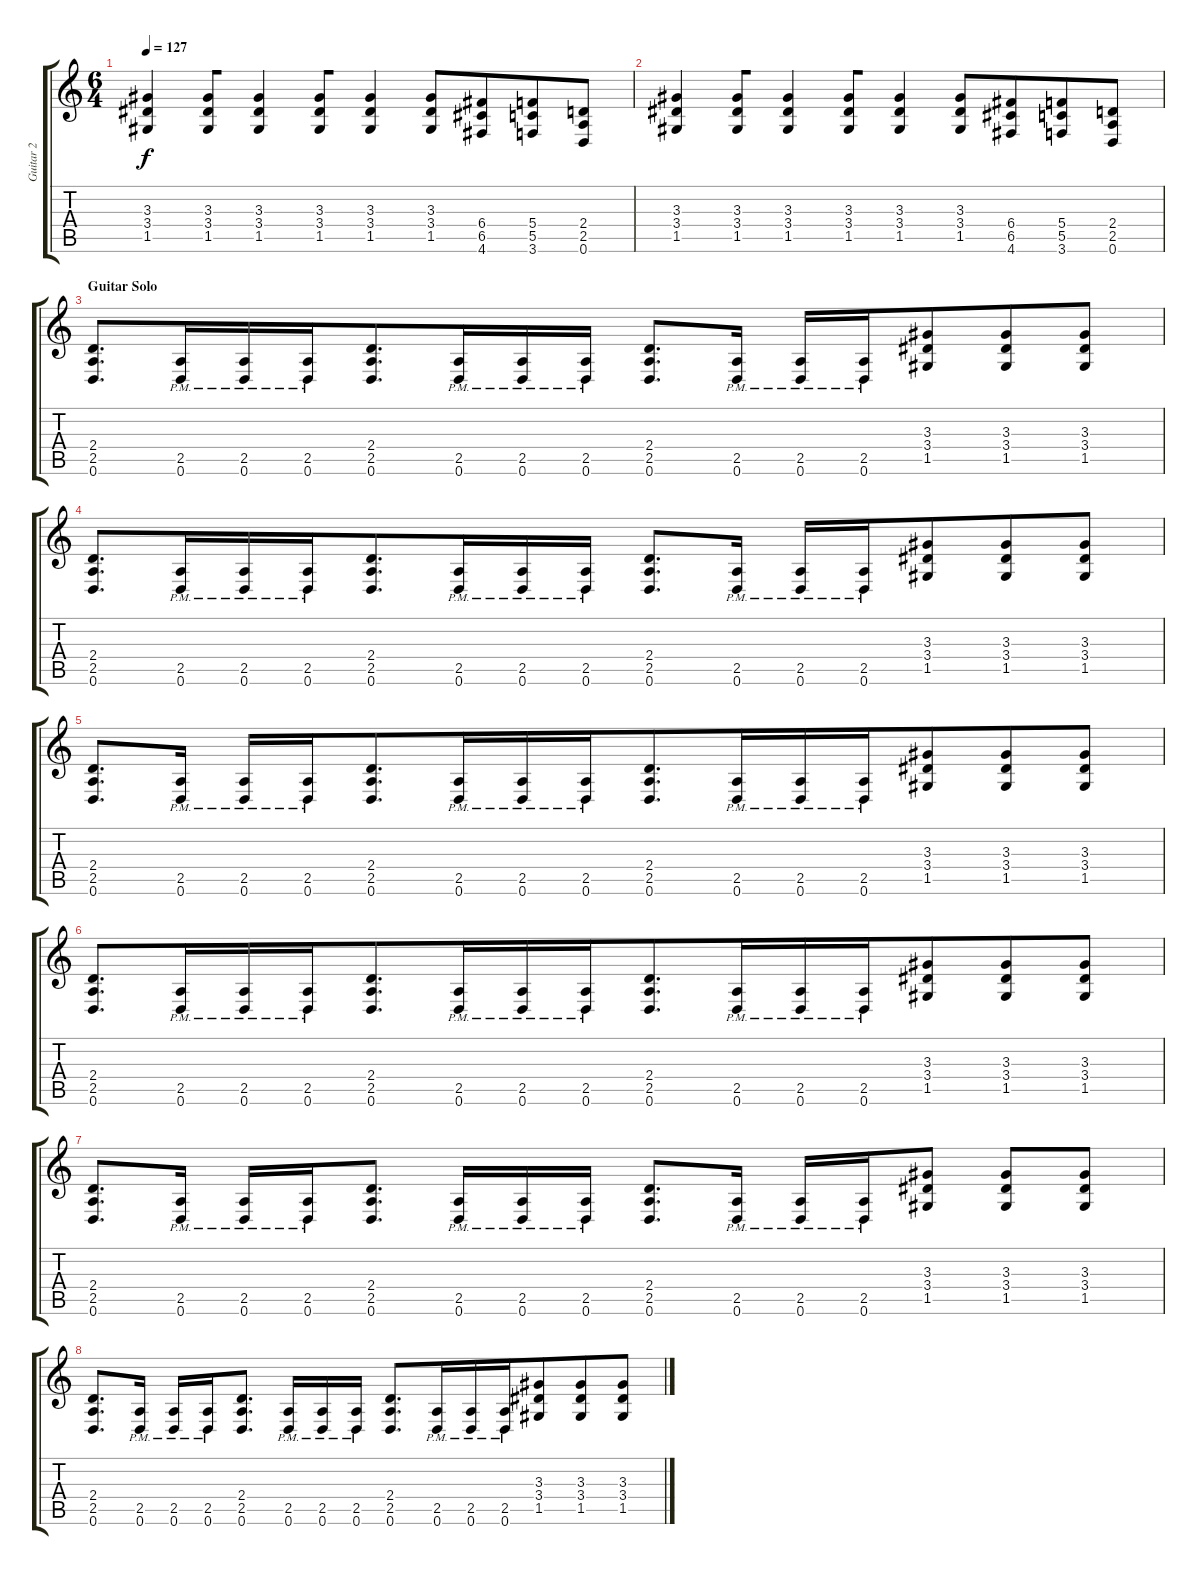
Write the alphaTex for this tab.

\track ("Guitar 2" "Guitar 2") {instrument distortionguitar}
\staff {score tabs}
\tuning (D4 A3 F3 C3 G2 D2) {hide}
\ts (6 4)
\tempo 127
\clef g2
\ks c
(3.3 3.4 1.5).4{dy f} (3.3 3.4 1.5).8{beam merge} (3.3 3.4 1.5).4{beam merge} (3.3 3.4 1.5).8{beam merge} (3.3 3.4 1.5).4 (3.3 3.4 1.5).8 (6.4 6.5 4.6).8{beam merge} (5.4 5.5 3.6).8 (2.4 2.5 0.6).8 |
(3.3 3.4 1.5).4{beam merge} (3.3 3.4 1.5).8{beam merge} (3.3 3.4 1.5).4 (3.3 3.4 1.5).8{beam merge} (3.3 3.4 1.5).4{beam merge} (3.3 3.4 1.5).8 (6.4 6.5 4.6).8{beam merge} (5.4 5.5 3.6).8{beam merge} (2.4 2.5 0.6).8 |
\section ("" "Guitar Solo")
(2.4 2.5 0.6).8{d beam merge} (2.5{pm} 0.6{pm}).16{beam merge} (2.5{pm} 0.6{pm}).16 (2.5{pm} 0.6{pm}).16{beam merge} (2.4 2.5 0.6).8{d beam merge} (2.5{pm} 0.6{pm}).16{beam merge} (2.5{pm} 0.6{pm}).16 (2.5{pm} 0.6{pm}).16 (2.4 2.5 0.6).8{d} (2.5{pm} 0.6{pm}).16 (2.5{pm} 0.6{pm}).16 (2.5{pm} 0.6{pm}).16{beam merge} (3.3 3.4 1.5).8{beam merge} (3.3 3.4 1.5).8 (3.3 3.4 1.5).8 |
(2.4 2.5 0.6).8{d beam merge} (2.5{pm} 0.6{pm}).16{beam merge} (2.5{pm} 0.6{pm}).16{beam merge} (2.5{pm} 0.6{pm}).16{beam merge} (2.4 2.5 0.6).8{d beam merge} (2.5{pm} 0.6{pm}).16{beam merge} (2.5{pm} 0.6{pm}).16{beam merge} (2.5{pm} 0.6{pm}).16 (2.4 2.5 0.6).8{d beam merge} (2.5{pm} 0.6{pm}).16 (2.5{pm} 0.6{pm}).16{beam merge} (2.5{pm} 0.6{pm}).16{beam merge} (3.3 3.4 1.5).8{beam merge} (3.3 3.4 1.5).8{beam merge} (3.3 3.4 1.5).8 |
(2.4 2.5 0.6).8{d beam merge} (2.5{pm} 0.6{pm}).16 (2.5{pm} 0.6{pm}).16{beam merge} (2.5{pm} 0.6{pm}).16 (2.4 2.5 0.6).8{d beam merge} (2.5{pm} 0.6{pm}).16{beam merge} (2.5{pm} 0.6{pm}).16 (2.5{pm} 0.6{pm}).16{beam merge} (2.4 2.5 0.6).8{d beam merge} (2.5{pm} 0.6{pm}).16{beam merge} (2.5{pm} 0.6{pm}).16{beam merge} (2.5{pm} 0.6{pm}).16 (3.3 3.4 1.5).8{beam merge} (3.3 3.4 1.5).8{beam merge} (3.3 3.4 1.5).8 |
(2.4 2.5 0.6).8{d beam merge} (2.5{pm} 0.6{pm}).16{beam merge} (2.5{pm} 0.6{pm}).16{beam merge} (2.5{pm} 0.6{pm}).16{beam merge} (2.4 2.5 0.6).8{d beam merge} (2.5{pm} 0.6{pm}).16{beam merge} (2.5{pm} 0.6{pm}).16 (2.5{pm} 0.6{pm}).16{beam merge} (2.4 2.5 0.6).8{d beam merge} (2.5{pm} 0.6{pm}).16{beam merge} (2.5{pm} 0.6{pm}).16 (2.5{pm} 0.6{pm}).16{beam merge} (3.3 3.4 1.5).8{beam merge} (3.3 3.4 1.5).8{beam merge} (3.3 3.4 1.5).8 |
(2.4 2.5 0.6).8{d} (2.5{pm} 0.6{pm}).16 (2.5{pm} 0.6{pm}).16{beam merge} (2.5{pm} 0.6{pm}).16 (2.4 2.5 0.6).8{d} (2.5{pm} 0.6{pm}).16 (2.5{pm} 0.6{pm}).16 (2.5{pm} 0.6{pm}).16 (2.4 2.5 0.6).8{d beam merge} (2.5{pm} 0.6{pm}).16 (2.5{pm} 0.6{pm}).16 (2.5{pm} 0.6{pm}).16 (3.3 3.4 1.5).8 (3.3 3.4 1.5).8 (3.3 3.4 1.5).8 |
(2.4 2.5 0.6).8{d} (2.5{pm} 0.6{pm}).16 (2.5{pm} 0.6{pm}).16 (2.5{pm} 0.6{pm}).16{beam merge} (2.4 2.5 0.6).8{d} (2.5{pm} 0.6{pm}).16 (2.5{pm} 0.6{pm}).16 (2.5{pm} 0.6{pm}).16 (2.4 2.5 0.6).8{d} (2.5{pm} 0.6{pm}).16{beam merge} (2.5{pm} 0.6{pm}).16{beam merge} (2.5{pm} 0.6{pm}).16{beam merge} (3.3 3.4 1.5).8{beam merge} (3.3 3.4 1.5).8{beam merge} (3.3 3.4 1.5).8
